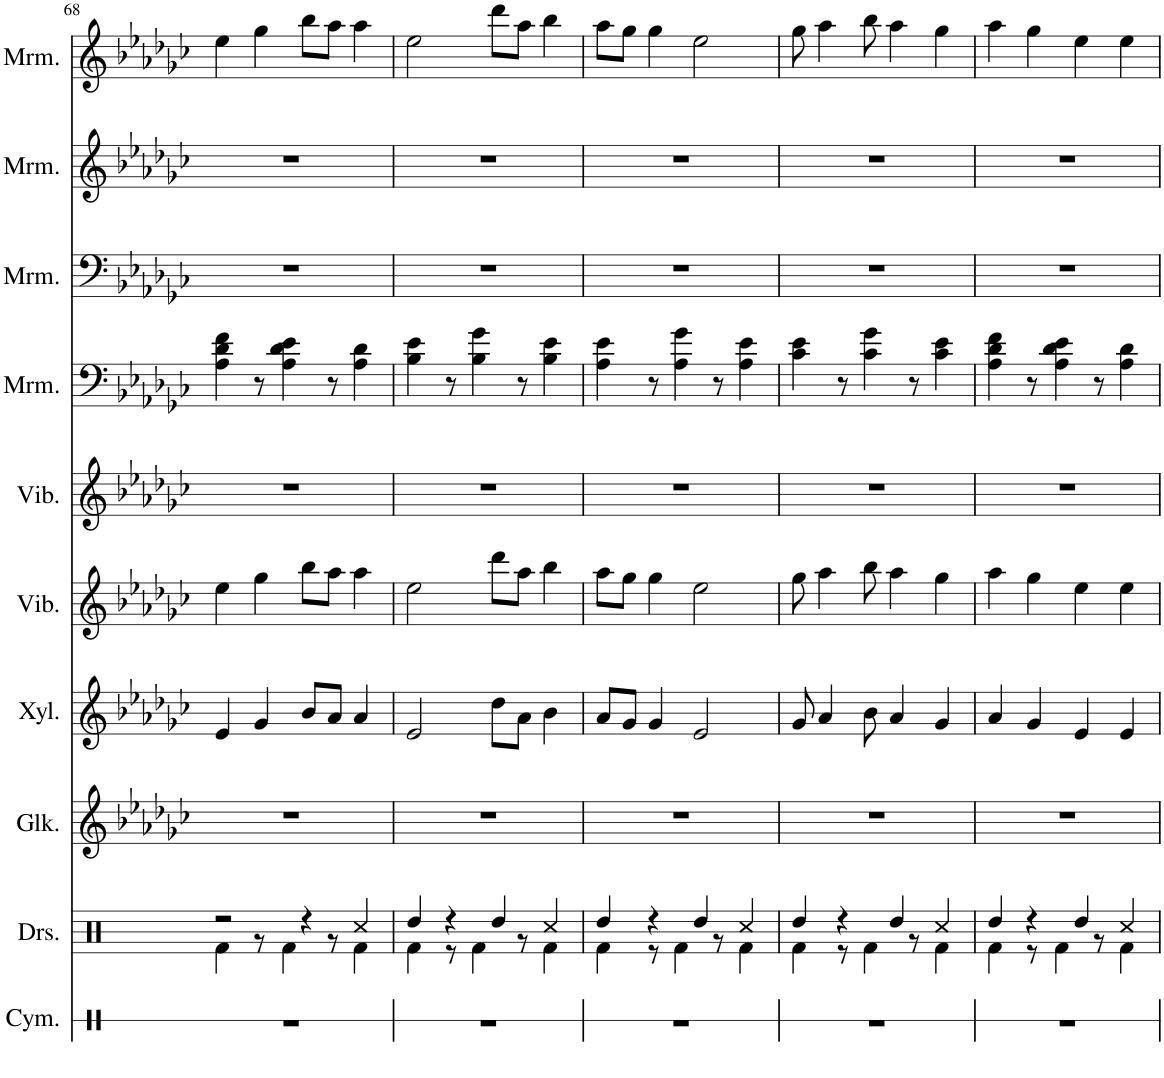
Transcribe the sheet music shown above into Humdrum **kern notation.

**kern	**kern	**kern	**kern	**kern	**kern	**kern	**kern	**kern	**kern
*part10	*part9	*part8	*part7	*part6	*part5	*part4	*part3	*part2	*part1
*staff10	*staff9	*staff8	*staff7	*staff6	*staff5	*staff4	*staff3	*staff2	*staff1
*I"Cymbal	*I"Drumset	*I"Glockenspiel	*I"Xylophone	*I"Vibraphone	*I"Vibraphone	*I"Marimba	*I"Marimba	*I"Marimba	*I"Marimba
*I'Cym.	*I'Drs.	*I'Glk.	*I'Xyl.	*I'Vib.	*I'Vib.	*I'Mrm.	*I'Mrm.	*I'Mrm.	*I'Mrm.
!!LO:PB:g=z
*clefX	*clefX	*clefG2	*clefG2	*clefG2	*clefG2	*clefF4	*clefF4	*clefG2	*clefG2
*	*	*Trd-14c-24	*Trd-7c-12	*	*	*	*	*	*
*k[]	*k[]	*k[b-e-a-d-g-c-]	*k[b-e-a-d-g-c-]	*k[b-e-a-d-g-c-]	*k[b-e-a-d-g-c-]	*k[b-e-a-d-g-c-]	*k[b-e-a-d-g-c-]	*k[b-e-a-d-g-c-]	*k[b-e-a-d-g-c-]
*M4/4	*M4/4	*M4/4	*M4/4	*M4/4	*M4/4	*M4/4	*M4/4	*M4/4	*M4/4
=68	=68	=68	=68	=68	=68	=68	=68	=68	=68
*	*^	*	*	*	*	*	*	*	*
1r	2r	4Rf\	1r	4e-/	4ee-\	1r	4A-\ 4d-\ 4f\	1r	1r	4ee-\
.	.	8r	.	4g-/	4gg-\	.	8r	.	.	4gg-\
.	.	4Rf\	.	.	.	.	4A-\ 4d-\ 4e-\	.	.	.
.	4r	.	.	8b-/L	8bb-\L	.	.	.	.	8bb-\L
.	.	8r	.	8a-/J	8aa-\J	.	8r	.	.	8aa-\J
.	4Rcc/	4Rf\	.	4a-/	4aa-\	.	4A-\ 4d-\	.	.	4aa-\
=69	=69	=69	=69	=69	=69	=69	=69	=69	=69	=69
1r	4Rdd/	4Rf\	1r	2e-/	2ee-\	1r	4B-\ 4e-\	1r	1r	2ee-\
.	4r	8r	.	.	.	.	8r	.	.	.
.	.	4Rf\	.	.	.	.	4B-\ 4g-\	.	.	.
.	4Rdd/	.	.	8dd-\L	8ddd-\L	.	.	.	.	8ddd-\L
.	.	8r	.	8a-\J	8aa-\J	.	8r	.	.	8aa-\J
.	4Rcc/	4Rf\	.	4b-\	4bb-\	.	4B-\ 4e-\	.	.	4bb-\
=70	=70	=70	=70	=70	=70	=70	=70	=70	=70	=70
1r	4Rdd/	4Rf\	1r	8a-/L	8aa-\L	1r	4A-\ 4e-\	1r	1r	8aa-\L
.	.	.	.	8g-/J	8gg-\J	.	.	.	.	8gg-\J
.	4r	8r	.	4g-/	4gg-\	.	8r	.	.	4gg-\
.	.	4Rf\	.	.	.	.	4A-\ 4g-\	.	.	.
.	4Rdd/	.	.	2e-/	2ee-\	.	.	.	.	2ee-\
.	.	8r	.	.	.	.	8r	.	.	.
.	4Rcc/	4Rf\	.	.	.	.	4A-\ 4e-\	.	.	.
=71	=71	=71	=71	=71	=71	=71	=71	=71	=71	=71
1r	4Rdd/	4Rf\	1r	8g-/	8gg-\	1r	4c-\ 4e-\	1r	1r	8gg-\
.	.	.	.	4a-/	4aa-\	.	.	.	.	4aa-\
.	4r	8r	.	.	.	.	8r	.	.	.
.	.	4Rf\	.	8b-\	8bb-\	.	4c-\ 4g-\	.	.	8bb-\
.	4Rdd/	.	.	4a-/	4aa-\	.	.	.	.	4aa-\
.	.	8r	.	.	.	.	8r	.	.	.
.	4Rcc/	4Rf\	.	4g-/	4gg-\	.	4c-\ 4e-\	.	.	4gg-\
=72	=72	=72	=72	=72	=72	=72	=72	=72	=72	=72
1r	4Rdd/	4Rf\	1r	4a-/	4aa-\	1r	4A-\ 4d-\ 4f\	1r	1r	4aa-\
.	4r	8r	.	4g-/	4gg-\	.	8r	.	.	4gg-\
.	.	4Rf\	.	.	.	.	4A-\ 4d-\ 4e-\	.	.	.
.	4Rdd/	.	.	4e-/	4ee-\	.	.	.	.	4ee-\
.	.	8r	.	.	.	.	8r	.	.	.
.	4Rcc/	4Rf\	.	4e-/	4ee-\	.	4A-\ 4d-\	.	.	4ee-\
*	*v	*v	*	*	*	*	*	*	*	*
=	=	=	=	=	=	=	=	=	=
*-	*-	*-	*-	*-	*-	*-	*-	*-	*-
